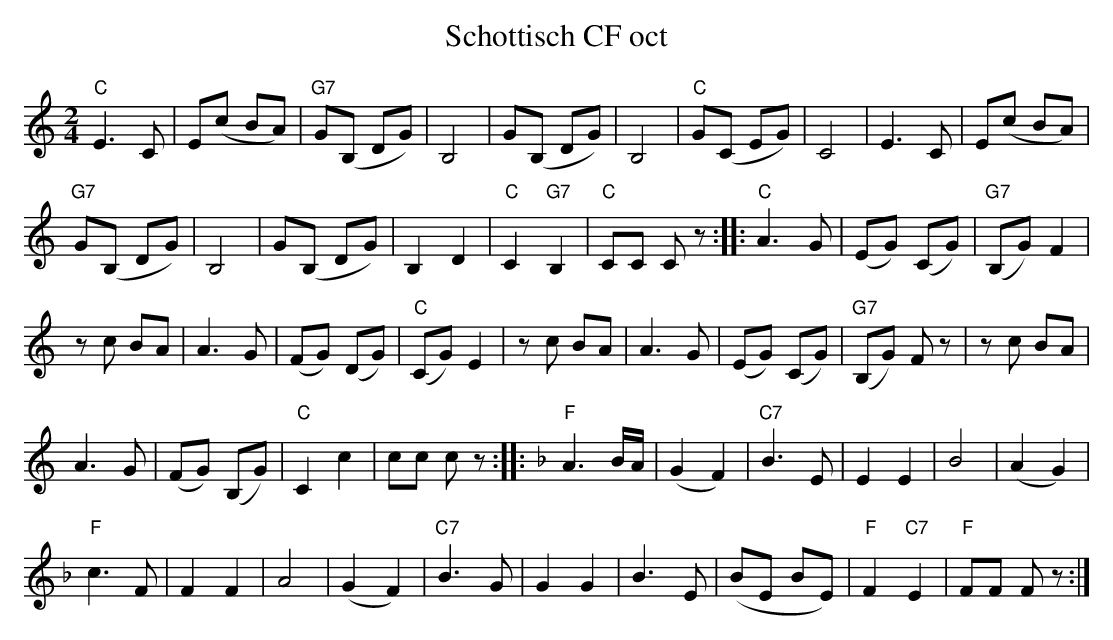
X:1
T:Schottisch CF oct
M:2/4
L:1/4
K:Cmaj
"C"E>C | E/2(c/2 B/2A/2) | "G7"G/2(B,/2 D/2G/2) | B,2 | G/2(B,/2 D/2G/2) | B,2 | "C"G/2(C/2 E/2G/2) | C2 | E>C | E/2(c/2 B/2A/2) |
"G7"G/2(B,/2 D/2G/2) | B,2 | G/2(B,/2 D/2G/2) | B, D | "C"C "G7"B, | "C"C/2C/2 C/2 z/2 :: "C"A>G | [L:1/8] (EG) (CG) | "G7"(B,G) F2 |
z c BA | A3 G | (FG) (DG) | "C"(CG) E2 | z c BA | A3 G | (EG) (CG) | "G7"(B,G) F z | z c BA |
A3 G | (FG) (B,G) | "C"C2 c2 | cc cz :: [K:Fmaj] [L:1/4] "F"A>B/2A/4 | (GF) | "C7"B>E | E E | B2 | (AG) |
"F"c>F | FF | A2 | (GF) | "C7"B>G | GG | B>E | (B/2E/2 B/2E/2) | "F"F "C7"E | "F"F/2F/2 F/2 z/2 :|
